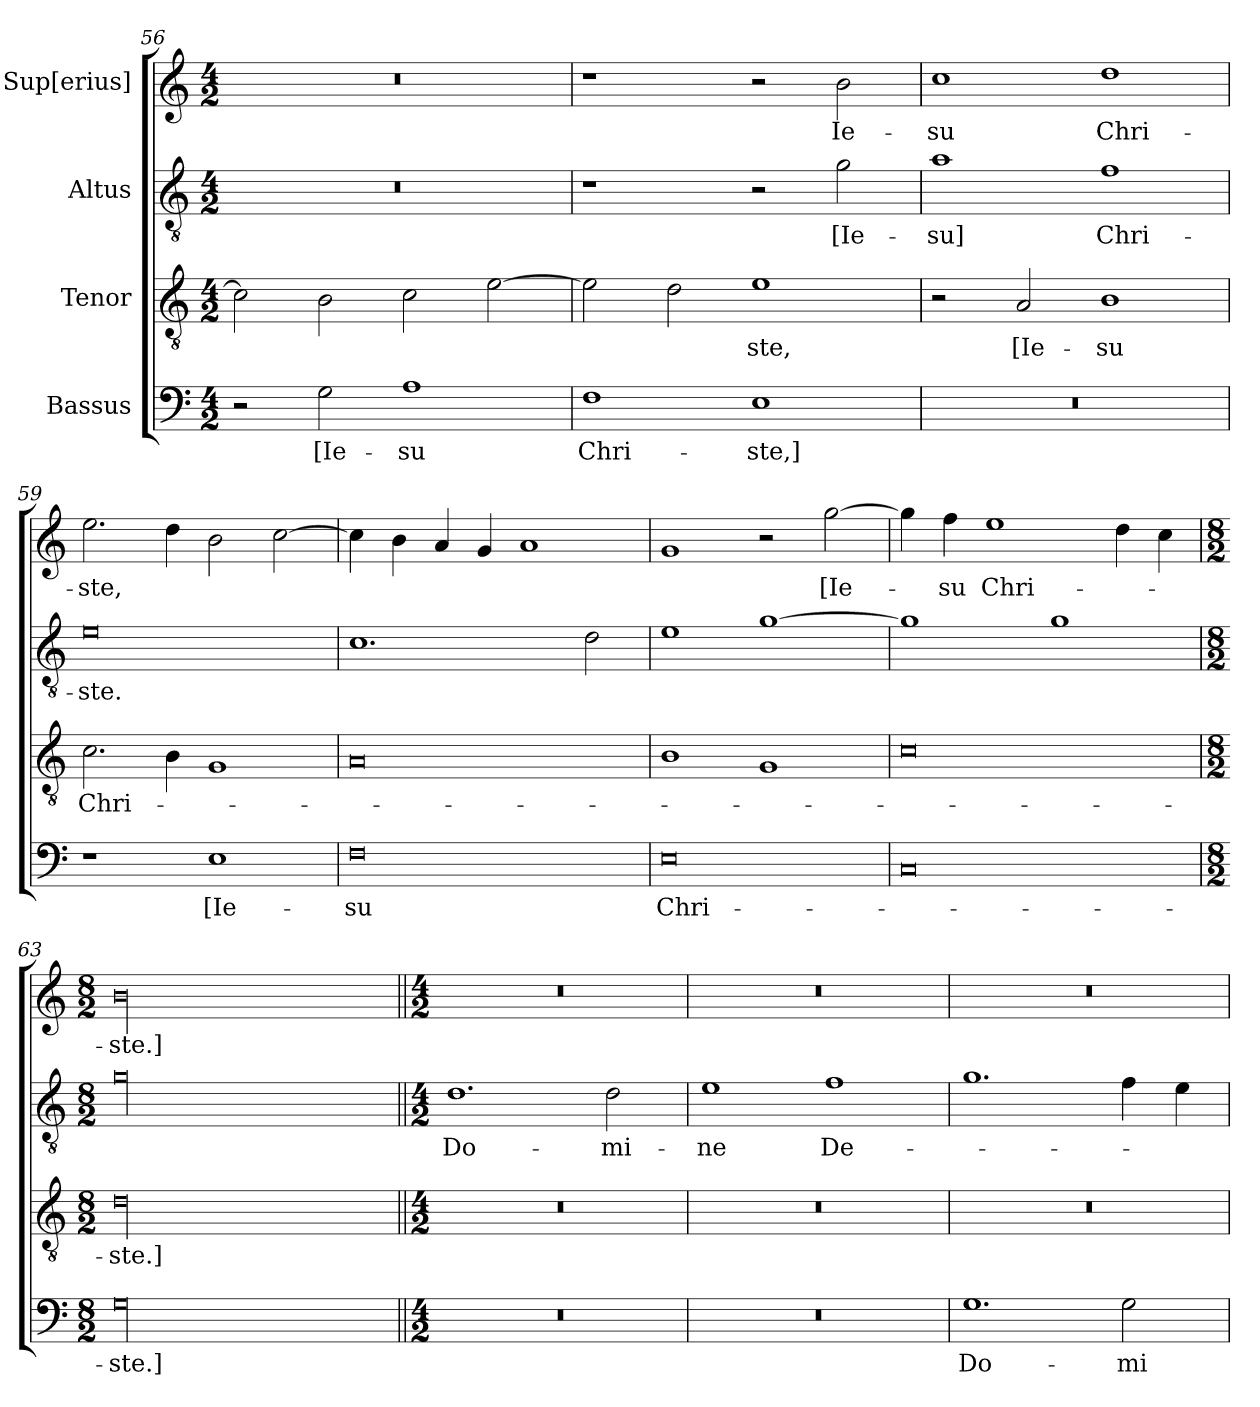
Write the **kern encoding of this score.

**kern	**text	**kern	**text	**kern	**text	**kern	**text
*part4	*part4	*part3	*part3	*part2	*part2	*part1	*part1
*staff4	*staff4	*staff3	*staff3	*staff2	*staff2	*staff1	*staff1
*I"Bassus	*	*I"Tenor	*	*I"Altus	*	*I"Sup[erius]	*
*clefF4	*	*clefGv2	*	*clefGv2	*	*clefG2	*
*k[]	*	*k[]	*	*k[]	*	*k[]	*
*M4/2	*	*M4/2	*	*M4/2	*	*M4/2	*
=56	=56	=56	=56	=56	=56	=56	=56
2r	.	2c\]	.	0r	.	0r	.
2G\	[Ie-	2B\	.	.	.	.	.
1A\	-su	2c\	.	.	.	.	.
.	.	[2e\	.	.	.	.	.
=57	=57	=57	=57	=57	=57	=57	=57
1F\	Chri-	2e\]	.	1r	.	1r	.
.	.	2d\	.	.	.	.	.
1E\	-ste,]	1e\	-ste,	2r	.	2r	.
.	.	.	.	2g\	[Ie-	2b\	Ie-
=58	=58	=58	=58	=58	=58	=58	=58
0r	.	2r	.	1a\	-su]	1cc\	-su
.	.	2A/	[Ie-	.	.	.	.
.	.	1B\	-su	1f\	Chri-	1dd\	Chri-
=59	=59	=59	=59	=59	=59	=59	=59
1r	.	2.c\	Chri-	0e\	-ste.	2.ee\	-ste,
.	.	4B\	.	.	.	4dd\	.
1E\	[Ie-	1G/	.	.	.	2b\	.
.	.	.	.	.	.	[2cc\	.
=60	=60	=60	=60	=60	=60	=60	=60
0F\	-su	0A/	.	1.c\	.	4cc\]	.
.	.	.	.	.	.	4b\	.
.	.	.	.	.	.	4a/	.
.	.	.	.	.	.	4g/	.
.	.	.	.	.	.	1a/	.
.	.	.	.	2d\	.	.	.
=61	=61	=61	=61	=61	=61	=61	=61
0E\	Chri-	1B\	.	1e\	.	1g/	.
.	.	1G/	.	[1g\	.	2r	.
.	.	.	.	.	.	[2gg\	[Ie-
=62	=62	=62	=62	=62	=62	=62	=62
0C/	.	0c\	.	1g\]	.	4gg\]	.
.	.	.	.	.	.	4ff\	-su
.	.	.	.	.	.	1ee\	Chri-
.	.	.	.	1g\	.	.	.
.	.	.	.	.	.	4dd\	.
.	.	.	.	.	.	4cc\	.
=63	=63	=63	=63	=63	=63	=63	=63
*M8/2	*	*M8/2	*	*M8/2	*	*M8/2	*
00G\	-ste.]	00d\	-ste.]	00g\	.	00b\	-ste.]
=64||	=64||	=64||	=64||	=64||	=64||	=64||	=64||
*M4/2	*	*M4/2	*	*M4/2	*	*M4/2	*
0r	.	0r	.	1.d\	Do-	0r	.
.	.	.	.	2d\	-mi-	.	.
=65	=65	=65	=65	=65	=65	=65	=65
0r	.	0r	.	1e\	-ne	0r	.
.	.	.	.	1f\	De-	.	.
=66	=66	=66	=66	=66	=66	=66	=66
1.G\	Do-	0r	.	1.g\	.	0r	.
2G\	-mi-	.	.	4f\	.	.	.
.	.	.	.	4e\	.	.	.
=	=	=	=	=	=	=	=
*-	*-	*-	*-	*-	*-	*-	*-
